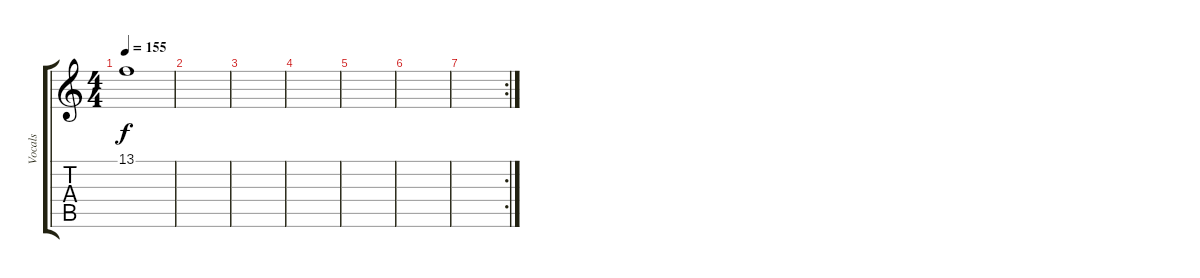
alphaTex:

\track ("Vocals " "Vocals ") {instrument voiceoohs}
\staff {score tabs}
\tuning (E4 B3 G3 D3 A2 E2) {hide}
\ts (4 4)
\tempo 155
\clef g2
\ks c
13.1{t}.1{dy f} |
|
|
|
|
|
\rc 2
